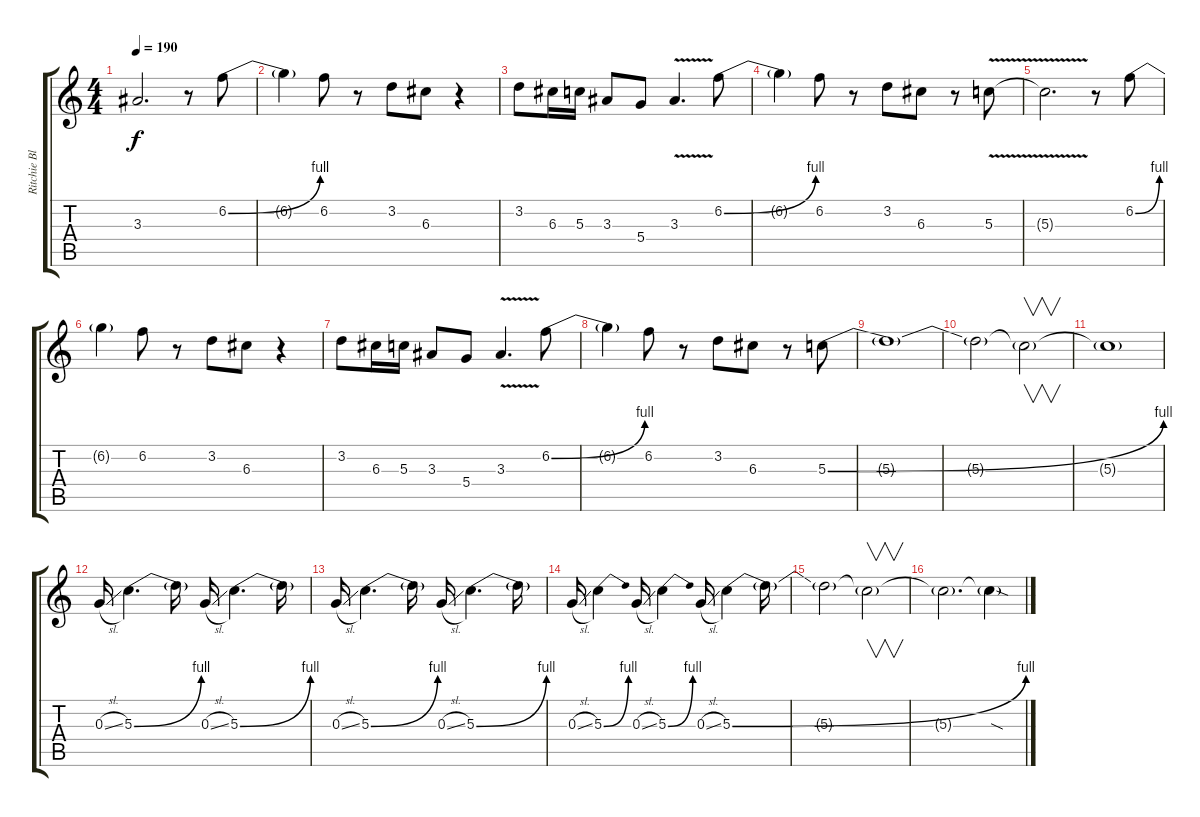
\track ("Ritchie Blackmore" "Ritchie Bl") {instrument overdrivenguitar}
\staff {score tabs}
\tuning (E4 B3 G3 D3 A2 E2) {hide}
\ts (4 4)
\tempo 190
\clef g2
\ks c
3.3{t}.2{d dy f} r.8 6.2{be (bend 0 0 60 4)}.8 |
6.2{t}.4 6.2.8 r.8 3.2.8 6.3.8 r.4 |
3.2.8 6.3.16 5.3.16 3.3.8 5.4.8 3.3{v}.4{d} 6.2{be (bend 0 0 60 4)}.8 |
6.2{t}.4 6.2.8 r.8 3.2.8 6.3.8 r.8 5.3{v}.8 |
5.3{t}.2{d} r.8 6.2{be (bend 0 0 60 4)}.8 |
6.2{t}.4 6.2.8 r.8 3.2.8 6.3.8 r.4 |
3.2.8 6.3.16 5.3.16 3.3.8 5.4.8 3.3{v}.4{d} 6.2{be (bend 0 0 60 4)}.8 |
6.2{t}.4 6.2.8 r.8 3.2.8 6.3.8 r.8 5.3{be (bend 0 0 60 4)}.8 |
5.3{t}.1 |
5.3{t}.2 5.3{t}.2{v} |
5.3{t}.1 |
0.3{sl}.16 5.3{be (bend 0 0 60 4)}.4{d} 5.3{t}.16 0.3{sl}.16 5.3{be (bend 0 0 60 4)}.4{d} 5.3{t}.16 |
0.3{sl}.16 5.3{be (bend 0 0 60 4)}.4{d} 5.3{t}.16 0.3{sl}.16 5.3{be (bend 0 0 60 4)}.4{d} 5.3{t}.16 |
0.3{sl}.16 5.3{be (bend 0 0 60 4)}.4 0.3{sl}.16 5.3{be (bend 0 0 60 4)}.4 0.3{sl}.16 5.3{be (bend 0 0 60 4)}.4 5.3{t}.16 |
5.3{t}.2 5.3{t}.2{v} |
5.3{t}.2{d} 5.3{sod t}.4
